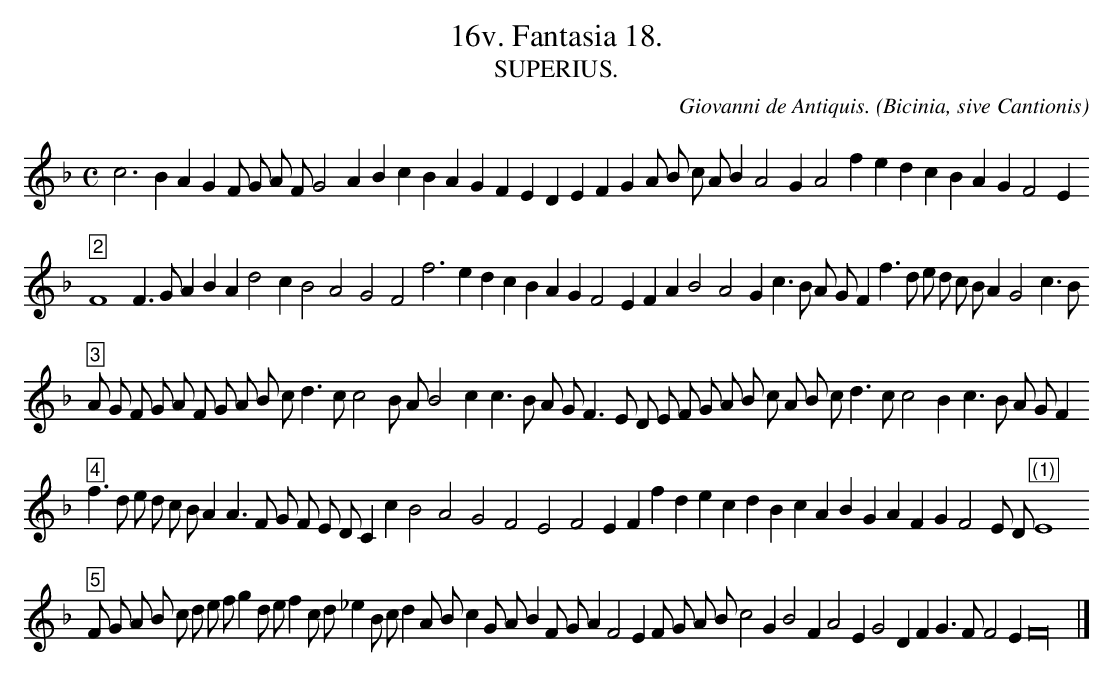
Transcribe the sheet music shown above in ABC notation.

X:1
T:16v. Fantasia 18.
T:SUPERIUS.
C:Giovanni de Antiquis.
O: Bicinia, sive Cantionis
M:C
L:1/4
K:F
c3 B A G F/ G/ A/ F/ G2 A B c B A G F E D E F G A/ B/ c/ A/B A2 G A2 f e d c B A G F2 E
"2"F4 F > G A B A d2 c B2 A2 G2 F2 f3 e d c B A G F2 E F A B2 A2 G c > B A/ G/ F f > d e/ d/ c/ B/ A G2 c > B
"3"A/ G/ F/ G/ A/ F/ G/ A/ B/ c/ d > c c2 B/ A/ B2 c c > B A/ G/ F > E D/ E/ F/ G/ A/ B/ c/ A/ B/ c/ d > c c2 B c > B A/ G/ F
"4"f > d e/ d/ c/ B/ A A > F G/ F/ E/ D/ C c B2 A2 G2 F2 E2 F2 E F f d e c d B c A B G A F G F2 E/ D/ "(1)"E4
"5"F/ G/ A/ B/ c/ d/ e/ f/ g d/ e/ f c/ d/ _e B/ c/ d A/ B/ c G/ A/ B F/ G/ A F2 E F/ G/ A/ B/ c2 G B2 F A2 E G2 D F G > F F2 E F16 |]
